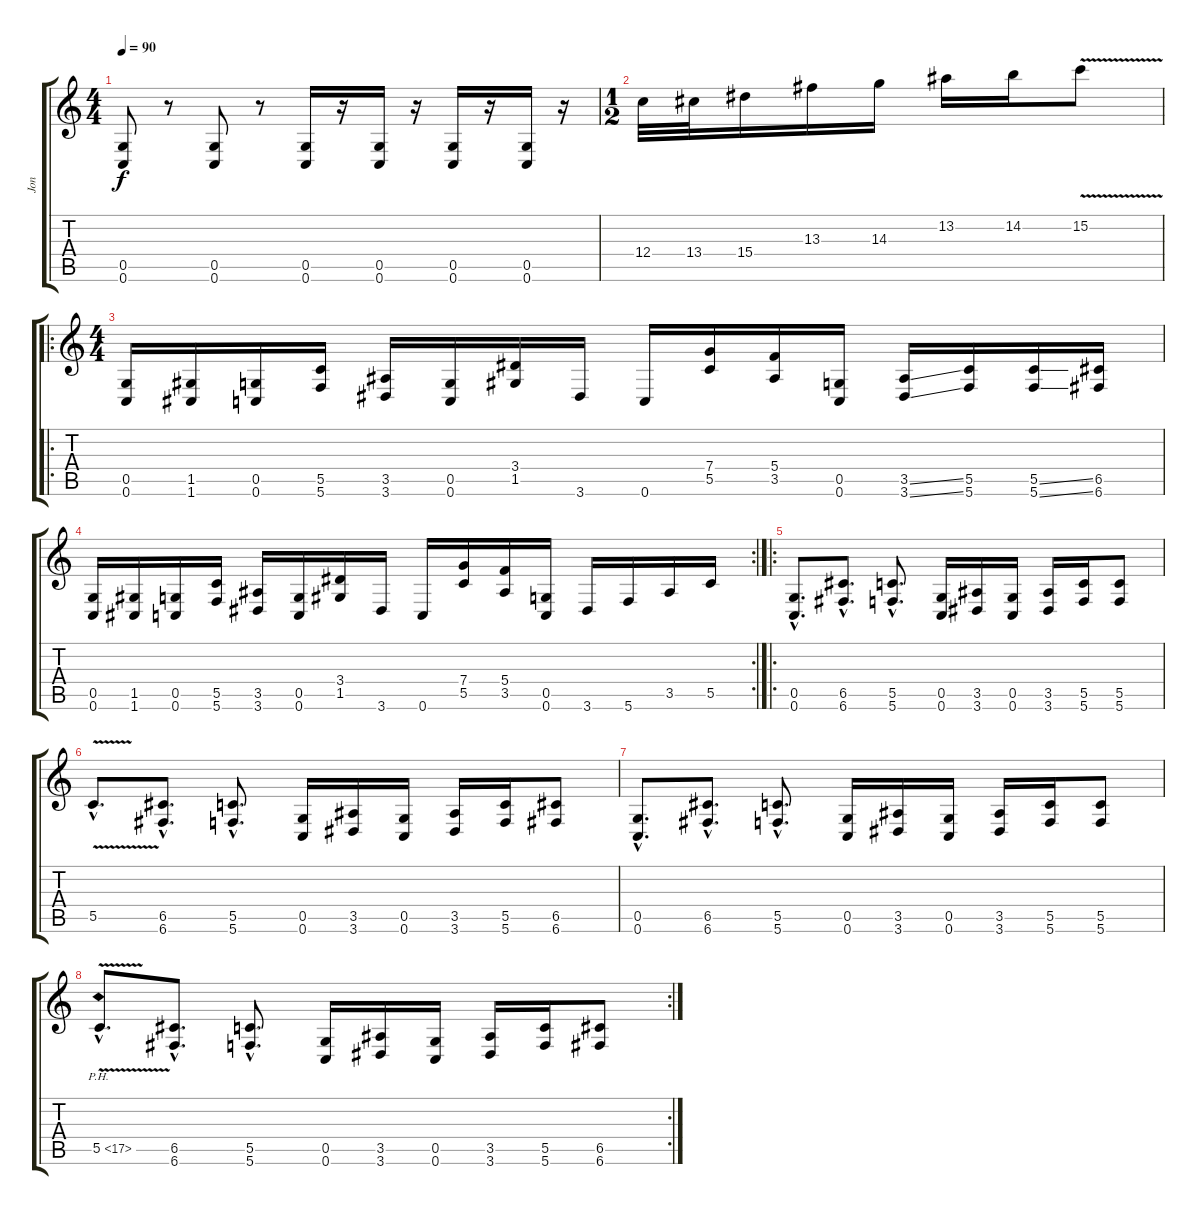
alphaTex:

\track ("Jon" "Jon") {instrument overdrivenguitar}
\staff {score tabs}
\tuning (D4 A3 F3 C3 G2 C2) {hide}
\ts (4 4)
\tempo 90
\clef g2
\ks c
(0.5 0.6).8{dy f} r.8 (0.5 0.6).8 r.8 (0.5 0.6).16 r.16 (0.5 0.6).16 r.16 (0.5 0.6).16 r.16 (0.5 0.6).16 r.16 |
\ts (1 2)
12.4.32 13.4.32 15.4.16 13.3.16 14.3.16 13.2.16 14.2.16 15.2{v}.8{instrument guitarharmonics} |
\ro
\ts (4 4)
(0.5 0.6).16{instrument overdrivenguitar} (1.5 1.6).16 (0.5 0.6).16 (5.5 5.6).16 (3.5 3.6).16 (0.5 0.6).16 (3.4 1.5).16{volume 13} 3.6.16 0.6.16 (7.4 5.5).16 (5.4 3.5).16 (0.5 0.6).16 (3.5{ss} 3.6{ss}).16 (5.5 5.6).16 (5.5{ss} 5.6{ss}).16 (6.5 6.6).16 |
\rc 2
(0.5 0.6).16 (1.5 1.6).16 (0.5 0.6).16 (5.5 5.6).16 (3.5 3.6).16 (0.5 0.6).16 (3.4 1.5).16 3.6.16 0.6.16 (7.4 5.5).16 (5.4 3.5).16 (0.5 0.6).16 3.6.16 5.6.16 3.5.16 5.5.16 |
\ro
(0.5{hac} 0.6{hac}).8{d} (6.5{hac} 6.6{hac}).8{d} (5.5{hac} 5.6{hac}).8{d} (0.5 0.6).16 (3.5 3.6).16 (0.5 0.6).16 (3.5 3.6).16 (5.5 5.6).16 (5.5 5.6).8 |
5.5{v hac}.8{d} (6.5{hac} 6.6{hac}).8{d instrument overdrivenguitar} (5.5{hac} 5.6{hac}).8{d} (0.5 0.6).16 (3.5 3.6).16 (0.5 0.6).16 (3.5 3.6).16 (5.5 5.6).16 (6.5 6.6).8 |
(0.5{hac} 0.6{hac}).8{d} (6.5{hac} 6.6{hac}).8{d} (5.5{hac} 5.6{hac}).8{d} (0.5 0.6).16 (3.5 3.6).16 (0.5 0.6).16 (3.5 3.6).16 (5.5 5.6).16 (5.5 5.6).8 |
\rc 2
5.5{ph 12 v hac}.8{d instrument guitarharmonics} (6.5{hac} 6.6{hac}).8{d instrument overdrivenguitar} (5.5{hac} 5.6{hac}).8{d} (0.5 0.6).16 (3.5 3.6).16 (0.5 0.6).16 (3.5 3.6).16 (5.5 5.6).16 (6.5 6.6).8
